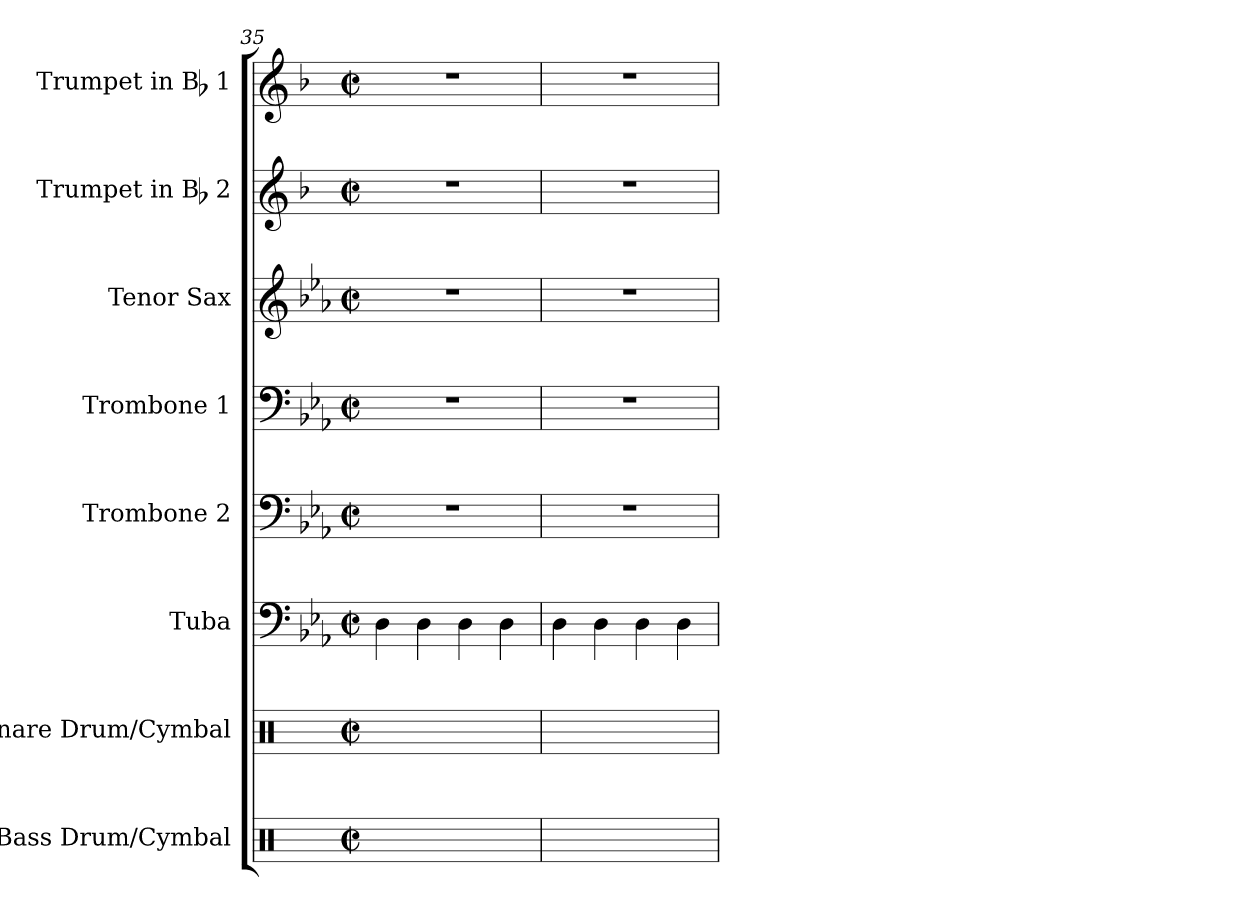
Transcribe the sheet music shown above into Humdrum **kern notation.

**kern	**kern	**kern	**kern	**kern	**kern	**kern	**kern
*part8	*part7	*part6	*part5	*part4	*part3	*part2	*part1
*staff8	*staff7	*staff6	*staff5	*staff4	*staff3	*staff2	*staff1
*I"Bass Drum/Cymbal	*I"Snare Drum/Cymbal	*I"Tuba	*I"Trombone 2	*I"Trombone 1	*I"Tenor Sax	*I"Trumpet in Bb 2	*I"Trumpet in Bb 1
*I'B.D./Cym	*I'S.D./Cym	*I'Tuba	*I'Tbn. 2	*I'Tbn. 1	*I'T. Sx.	*	*
*clefX	*clefX	*clefF4	*clefF4	*clefF4	*clefG2	*clefG2	*clefG2
*	*	*	*	*	*ITrd8c14	*ITrd1c2	*ITrd1c2
*k[]	*k[]	*k[b-e-a-]	*k[b-e-a-]	*k[b-e-a-]	*k[b-e-a-]	*k[b-e-a-]	*k[b-e-a-]
*C:	*C:	*E-:	*E-:	*E-:	*E-:	*E-:	*E-:
*M2/2	*M2/2	*M2/2	*M2/2	*M2/2	*M2/2	*M2/2	*M2/2
*met(c|)	*met(c|)	*met(c|)	*met(c|)	*met(c|)	*met(c|)	*met(c|)	*met(c|)
=35	=35	=35	=35	=35	=35	=35	=35
4Ri\	4Ri\	4Di\	1r	1r	1r	1r	1r
4Ri\	4Ri\	4Di\	.	.	.	.	.
4Ri\	4Ri\	4Di\	.	.	.	.	.
4Ri\	4Ri\	4Di\	.	.	.	.	.
=36	=36	=36	=36	=36	=36	=36	=36
4Ri\	4Ri\	4Di\	1r	1r	1r	1r	1r
4Ri\	4Ri\	4Di\	.	.	.	.	.
4Ri\	4Ri\	4Di\	.	.	.	.	.
4Ri\	4Ri\	4Di\	.	.	.	.	.
=	=	=	=	=	=	=	=
*-	*-	*-	*-	*-	*-	*-	*-
